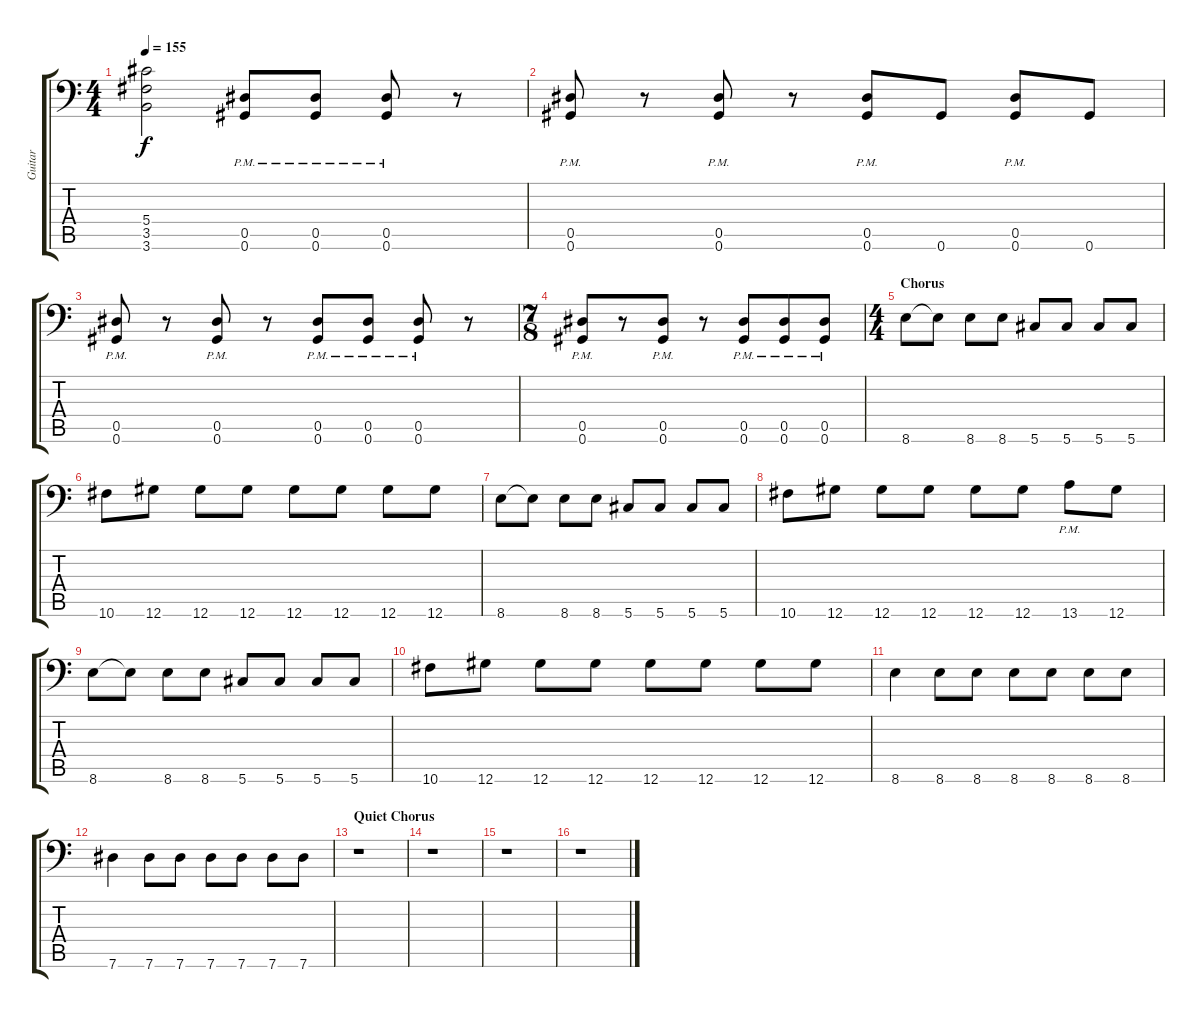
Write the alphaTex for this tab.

\track ("Guitar" "Guitar") {instrument distortionguitar}
\staff {score tabs}
\tuning (Bb3 F3 Db3 Ab2 Eb2 Ab1) {hide}
\ts (4 4)
\tempo 155
\clef f4
\ks c
(5.4 3.5{t} 3.6{t}).2{dy f} (0.5{pm} 0.6{pm}).8 (0.5{pm} 0.6{pm}).8 (0.5{pm} 0.6{pm}).8 r.8 |
(0.5{pm} 0.6{pm}).8 r.8 (0.5{pm} 0.6{pm}).8 r.8 (0.5{pm} 0.6{pm}).8 0.6.8 (0.5{pm} 0.6{pm}).8 0.6.8 |
(0.5{pm} 0.6{pm}).8 r.8 (0.5{pm} 0.6{pm}).8 r.8 (0.5{pm} 0.6{pm}).8 (0.5{pm} 0.6{pm}).8 (0.5{pm} 0.6{pm}).8 r.8 |
\ts (7 8)
(0.5{pm} 0.6{pm}).8 r.8 (0.5{pm} 0.6{pm}).8 r.8 (0.5{pm} 0.6{pm}).8 (0.5{pm} 0.6{pm}).8 (0.5{pm} 0.6{pm}).8 |
\ts (4 4)
\section ("" "Chorus")
8.6.8 8.6{t}.8 8.6.8 8.6.8 5.6.8 5.6.8 5.6.8 5.6.8 |
10.6.8 12.6.8 12.6.8 12.6.8 12.6.8 12.6.8 12.6.8 12.6.8 |
8.6.8 8.6{t}.8 8.6.8 8.6.8 5.6.8 5.6.8 5.6.8 5.6.8 |
10.6.8 12.6.8 12.6.8 12.6.8 12.6.8 12.6.8 13.6{pm}.8 12.6.8 |
8.6.8 8.6{t}.8 8.6.8 8.6.8 5.6.8 5.6.8 5.6.8 5.6.8 |
10.6.8 12.6.8 12.6.8 12.6.8 12.6.8 12.6.8 12.6.8 12.6.8 |
8.6.4 8.6.8 8.6.8 8.6.8 8.6.8 8.6.8 8.6.8 |
7.6.4 7.6.8 7.6.8 7.6.8 7.6.8 7.6.8 7.6.8 |
\section ("" "Quiet Chorus")
r.1 |
r.1 |
r.1 |
r.1
